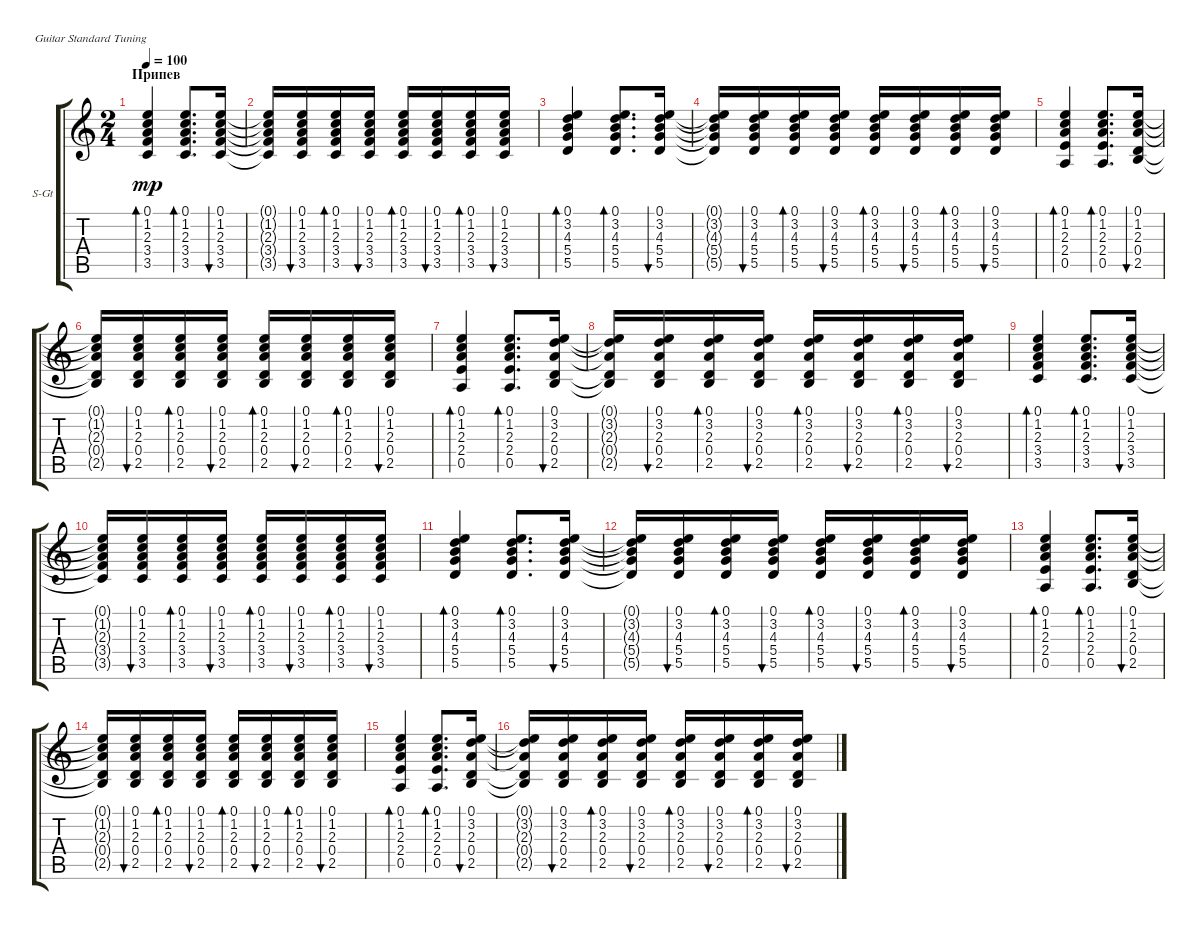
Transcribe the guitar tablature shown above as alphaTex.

\defaultSystemsLayout 4
\bracketExtendMode groupsimilarinstruments
\firstSystemTrackNameOrientation horizontal
\otherSystemsTrackNameOrientation horizontal
\track ("Steel Guitar" "S-Gt") {instrument acousticguitarsteel}
\staff {score tabs}
\tuning (E4 B3 G3 D3 A2 E2)
\ts (2 4)
\section ("" "Припев")
\tempo 100
\clef g2
\ks c
(3.5 3.4 2.3 0.1 1.2).4{bd 30 dy mp} (3.5 3.4 2.3 0.1 1.2).8{d bd 30} (3.5 3.4 2.3 0.1 1.2).16{bu 30} |
(3.5{t} 3.4{t} 2.3{t} 0.1{t} 1.2{t}).16 (3.5 3.4 2.3 0.1 1.2).16{bu 30} (3.5 3.4 2.3 0.1 1.2).16{bd 30} (3.5 3.4 2.3 0.1 1.2).16{bu 30} (3.5 3.4 2.3 0.1 1.2).16{bd 30} (3.5 3.4 2.3 0.1 1.2).16{bu 30} (3.5 3.4 2.3 0.1 1.2).16{bd 30} (3.5 3.4 2.3 0.1 1.2).16{bu 30} |
(5.5 5.4 4.3 0.1 3.2).4{bd 30} (5.5 5.4 4.3 0.1 3.2).8{d bd 30} (5.5 5.4 4.3 0.1 3.2).16{bu 30} |
(5.5{t} 5.4{t} 4.3{t} 0.1{t} 3.2{t}).16 (5.5 5.4 4.3 0.1 3.2).16{bu 30} (5.5 5.4 4.3 0.1 3.2).16{bd 30} (5.5 5.4 4.3 0.1 3.2).16{bu 30} (5.5 5.4 4.3 0.1 3.2).16{bd 30} (5.5 5.4 4.3 0.1 3.2).16{bu 30} (5.5 5.4 4.3 0.1 3.2).16{bd 30} (5.5 5.4 4.3 0.1 3.2).16{bu 30} |
(0.5 2.4 2.3 0.1 1.2).4{bd 30} (0.5 2.4 2.3 0.1 1.2).8{d bd 30} (2.5 0.4 2.3 0.1 1.2).16{bu 30} |
(2.5{t} 0.4{t} 2.3{t} 0.1{t} 1.2{t}).16 (2.5 0.4 2.3 0.1 1.2).16{bu 30} (2.5 0.4 2.3 0.1 1.2).16{bd 30} (2.5 0.4 2.3 0.1 1.2).16{bu 30} (2.5 0.4 2.3 0.1 1.2).16{bd 30} (2.5 0.4 2.3 0.1 1.2).16{bu 30} (2.5 0.4 2.3 0.1 1.2).16{bd 30} (2.5 0.4 2.3 0.1 1.2).16{bu 30} |
(0.5 2.4 2.3 0.1 1.2).4{bd 30} (0.5 2.4 2.3 0.1 1.2).8{d bd 30} (2.5 0.4 2.3 0.1 3.2).16{bu 30} |
(2.5{t} 0.4{t} 2.3{t} 0.1{t} 3.2{t}).16 (2.5 0.4 2.3 0.1 3.2).16{bu 30} (2.5 0.4 2.3 0.1 3.2).16{bd 30} (2.5 0.4 2.3 0.1 3.2).16{bu 30} (2.5 0.4 2.3 0.1 3.2).16{bd 30} (2.5 0.4 2.3 0.1 3.2).16{bu 30} (2.5 0.4 2.3 0.1 3.2).16{bd 30} (2.5 0.4 2.3 0.1 3.2).16{bu 30} |
(3.5 3.4 2.3 0.1 1.2).4{bd 30} (3.5 3.4 2.3 0.1 1.2).8{d bd 30} (3.5 3.4 2.3 0.1 1.2).16{bu 30} |
(3.5{t} 3.4{t} 2.3{t} 0.1{t} 1.2{t}).16 (3.5 3.4 2.3 0.1 1.2).16{bu 30} (3.5 3.4 2.3 0.1 1.2).16{bd 30} (3.5 3.4 2.3 0.1 1.2).16{bu 30} (3.5 3.4 2.3 0.1 1.2).16{bd 30} (3.5 3.4 2.3 0.1 1.2).16{bu 30} (3.5 3.4 2.3 0.1 1.2).16{bd 30} (3.5 3.4 2.3 0.1 1.2).16{bu 30} |
(5.5 5.4 4.3 0.1 3.2).4{bd 30} (5.5 5.4 4.3 0.1 3.2).8{d bd 30} (5.5 5.4 4.3 0.1 3.2).16{bu 30} |
(5.5{t} 5.4{t} 4.3{t} 0.1{t} 3.2{t}).16 (5.5 5.4 4.3 0.1 3.2).16{bu 30} (5.5 5.4 4.3 0.1 3.2).16{bd 30} (5.5 5.4 4.3 0.1 3.2).16{bu 30} (5.5 5.4 4.3 0.1 3.2).16{bd 30} (5.5 5.4 4.3 0.1 3.2).16{bu 30} (5.5 5.4 4.3 0.1 3.2).16{bd 30} (5.5 5.4 4.3 0.1 3.2).16{bu 30} |
(0.5 2.4 2.3 0.1 1.2).4{bd 30} (0.5 2.4 2.3 0.1 1.2).8{d bd 30} (2.5 0.4 2.3 0.1 1.2).16{bu 30} |
(2.5{t} 0.4{t} 2.3{t} 0.1{t} 1.2{t}).16 (2.5 0.4 2.3 0.1 1.2).16{bu 30} (2.5 0.4 2.3 0.1 1.2).16{bd 30} (2.5 0.4 2.3 0.1 1.2).16{bu 30} (2.5 0.4 2.3 0.1 1.2).16{bd 30} (2.5 0.4 2.3 0.1 1.2).16{bu 30} (2.5 0.4 2.3 0.1 1.2).16{bd 30} (2.5 0.4 2.3 0.1 1.2).16{bu 30} |
(0.5 2.4 2.3 0.1 1.2).4{bd 30} (0.5 2.4 2.3 0.1 1.2).8{d bd 30} (2.5 0.4 2.3 0.1 3.2).16{bu 30} |
(2.5{t} 0.4{t} 2.3{t} 0.1{t} 3.2{t}).16 (2.5 0.4 2.3 0.1 3.2).16{bu 30} (2.5 0.4 2.3 0.1 3.2).16{bd 30} (2.5 0.4 2.3 0.1 3.2).16{bu 30} (2.5 0.4 2.3 0.1 3.2).16{bd 30} (2.5 0.4 2.3 0.1 3.2).16{bu 30} (2.5 0.4 2.3 0.1 3.2).16{bd 30} (2.5 0.4 2.3 0.1 3.2).16{bu 30}
